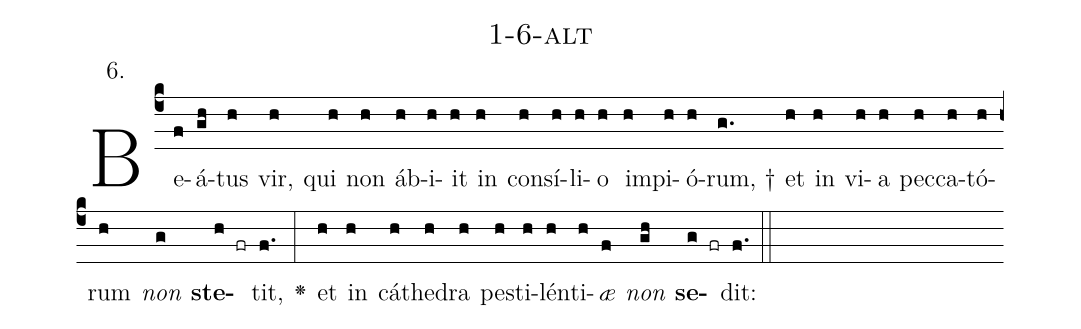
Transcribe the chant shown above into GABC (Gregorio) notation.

name: 1-6-alt;
annotation: 6.;
%%
(c4)Be(f)á(gh)tus(h) vir,(h) qui(h) non(h) áb(h)i(h)it(h) in(h) con(h)sí(h)li(h)o(h) im(h)pi(h)ó(h)rum, †(g.) et(h) in(h) vi(h)a(h) pec(h)ca(h)tó(h)rum(h) <i>non</i>(g) <b>ste</b>(h fr)tit,(f.) <v>\greheightstar</v>(:) et(h) in(h) cá(h)the(h)dra(h) pes(h)ti(h)lén(h)ti(h)<i>æ</i>(f) <i>non</i>(gh) <b>se</b>(g fr)dit:(f.) (::)


%E(h) u(h) o(f) u(gh) a(g) e.(f.) (::)
